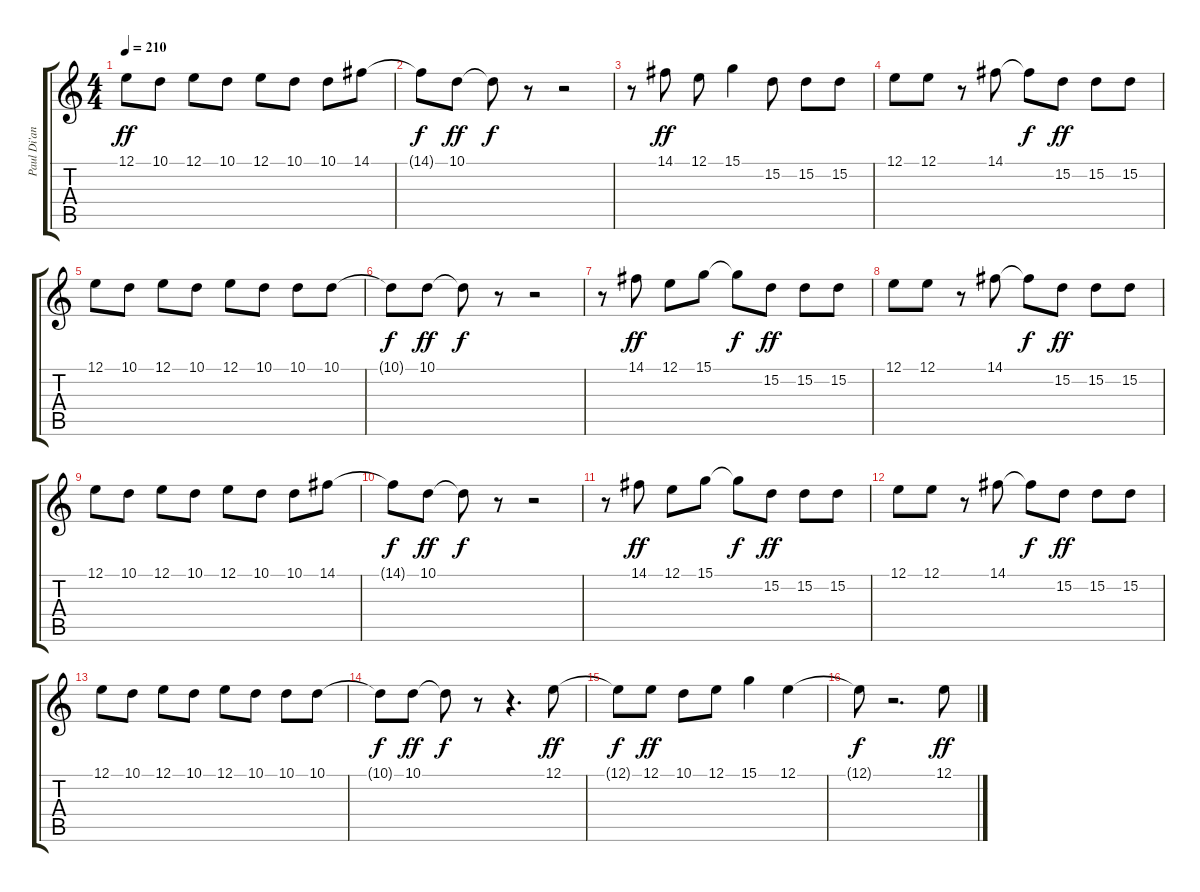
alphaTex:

\track ("Paul Di'anno" "Paul Di'an") {instrument choiraahs}
\staff {score tabs}
\tuning (E4 B3 G3 D3 A2 E2) {hide}
\ts (4 4)
\tempo 210
\clef g2
\ks c
12.1.8{dy ff} 10.1.8 12.1.8 10.1.8 12.1.8 10.1.8 10.1.8 14.1.8 |
14.1{t}.8{dy f} 10.1.8{dy ff} 10.1{t}.8{dy f} r.8 r.2 |
r.8 14.1.8{dy ff} 12.1.8 15.1.4 15.2.8 15.2.8 15.2.8 |
12.1.8 12.1.8 r.8 14.1.8 14.1{t}.8{dy f} 15.2.8{dy ff} 15.2.8 15.2.8 |
12.1.8 10.1.8 12.1.8 10.1.8 12.1.8 10.1.8 10.1.8 10.1.8 |
10.1{t}.8{dy f} 10.1.8{dy ff} 10.1{t}.8{dy f} r.8 r.2 |
r.8 14.1.8{dy ff} 12.1.8 15.1.8 15.1{t}.8{dy f} 15.2.8{dy ff} 15.2.8 15.2.8 |
12.1.8 12.1.8 r.8 14.1.8 14.1{t}.8{dy f} 15.2.8{dy ff} 15.2.8 15.2.8 |
12.1.8 10.1.8 12.1.8 10.1.8 12.1.8 10.1.8 10.1.8 14.1.8 |
14.1{t}.8{dy f} 10.1.8{dy ff} 10.1{t}.8{dy f} r.8 r.2 |
r.8 14.1.8{dy ff} 12.1.8 15.1.8 15.1{t}.8{dy f} 15.2.8{dy ff} 15.2.8 15.2.8 |
12.1.8 12.1.8 r.8 14.1.8 14.1{t}.8{dy f} 15.2.8{dy ff} 15.2.8 15.2.8 |
12.1.8 10.1.8 12.1.8 10.1.8 12.1.8 10.1.8 10.1.8 10.1.8 |
10.1{t}.8{dy f} 10.1.8{dy ff} 10.1{t}.8{dy f} r.8 r.4{d} 12.1.8{dy ff} |
12.1{t}.8{dy f} 12.1.8{dy ff} 10.1.8 12.1.8 15.1.4 12.1.4 |
12.1{t}.8{dy f} r.2{d} 12.1.8{dy ff}
